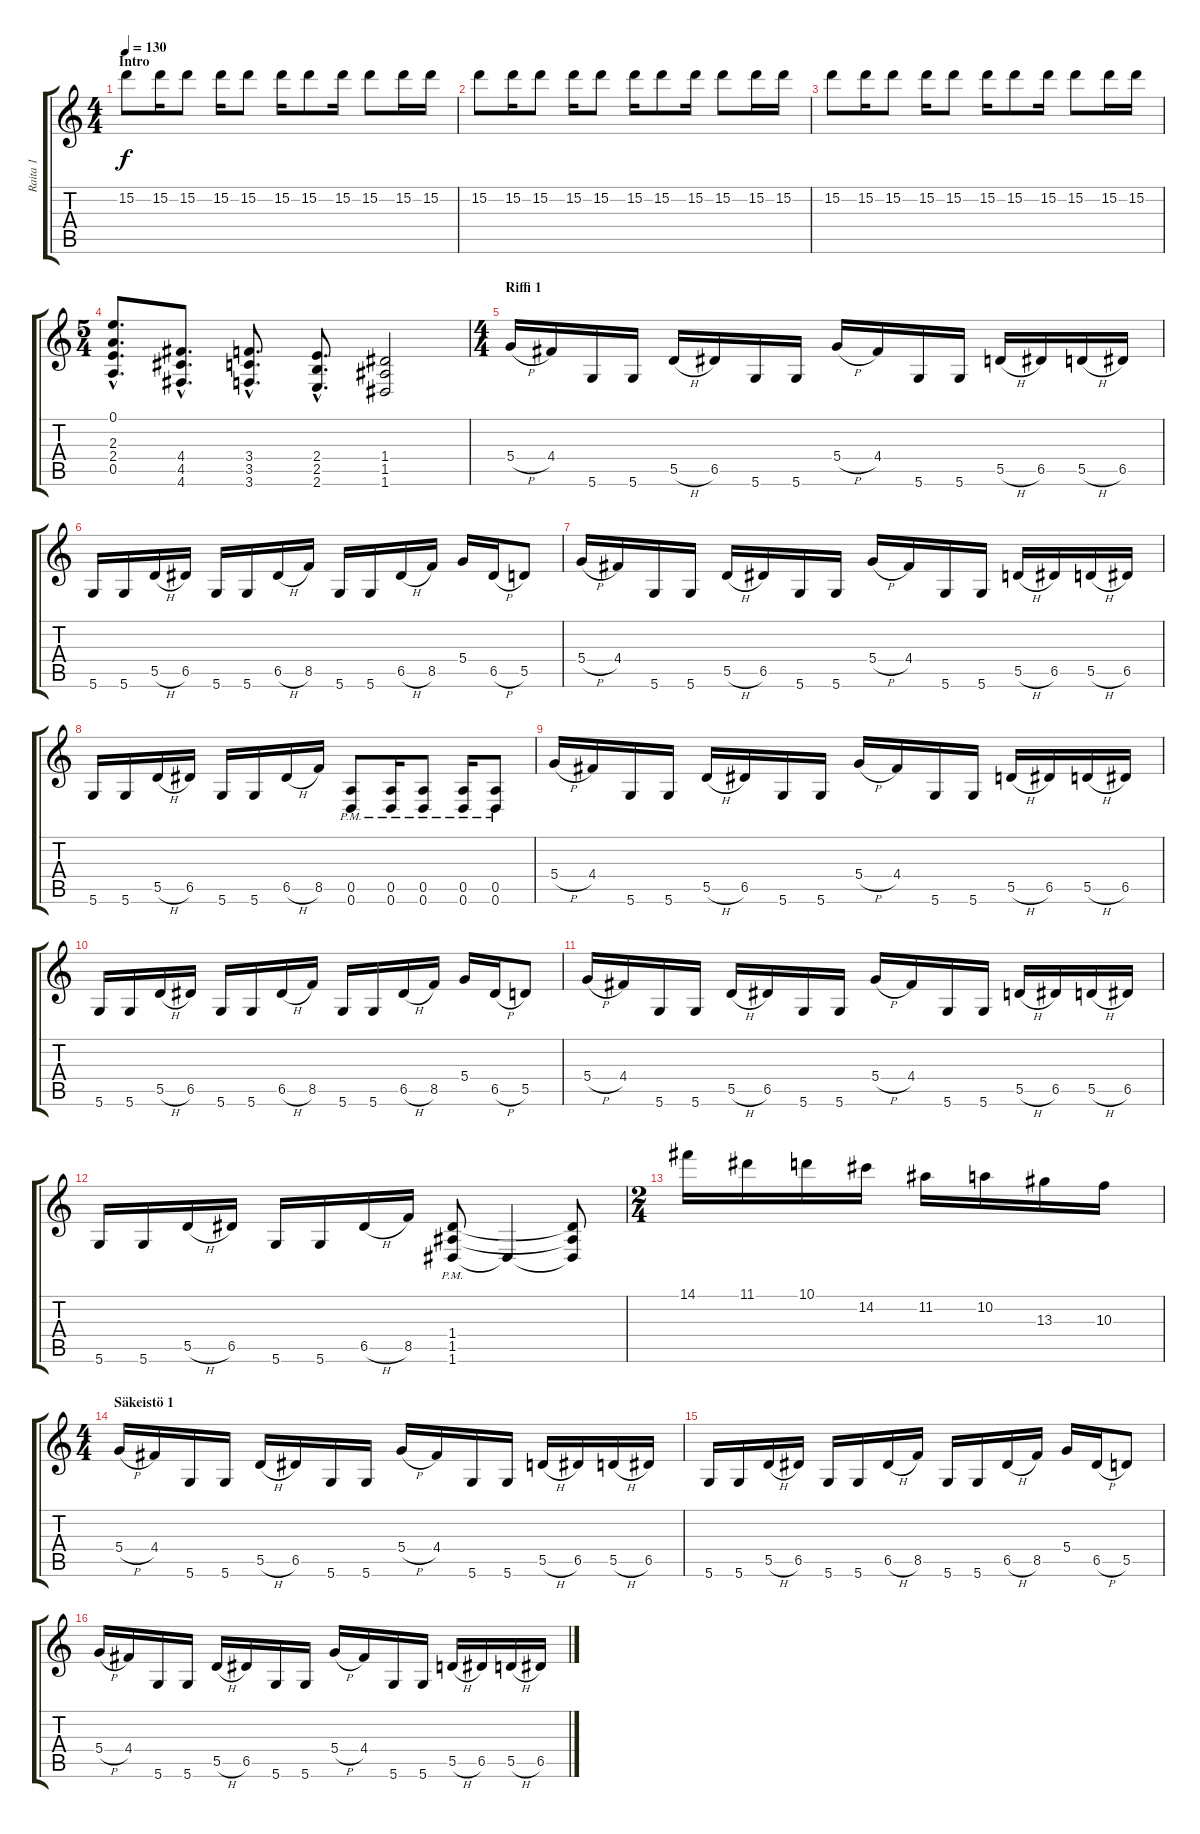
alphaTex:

\track ("Raita 1" "Raita 1") {instrument distortionguitar}
\staff {score tabs}
\tuning (E4 B3 G3 D3 A2 D2) {hide}
\ts (4 4)
\section ("" "Intro")
\tempo 130
\clef g2
\ks c
15.2.8{dy f instrument distortionguitar} 15.2.16 15.2.8 15.2.16 15.2.8 15.2.16 15.2.8 15.2.16 15.2.8 15.2.16 15.2.16 |
15.2.8 15.2.16 15.2.8 15.2.16 15.2.8 15.2.16 15.2.8 15.2.16 15.2.8 15.2.16 15.2.16 |
15.2.8 15.2.16 15.2.8 15.2.16 15.2.8 15.2.16 15.2.8 15.2.16 15.2.8 15.2.16 15.2.16 |
\ts (5 4)
(0.1{hac} 2.3{hac} 2.4{hac} 0.5{hac}).8{d} (4.4{hac} 4.5{hac} 4.6{hac}).8{d} (3.4{hac} 3.5{hac} 3.6{hac}).8{d} (2.4{hac} 2.5{hac} 2.6{hac}).8{d} (1.4 1.5 1.6).2 |
\ts (4 4)
\section ("" "Riffi 1")
5.4{h}.16 4.4.16 5.6.16 5.6.16 5.5{h}.16 6.5.16 5.6.16 5.6.16 5.4{h}.16 4.4.16 5.6.16 5.6.16 5.5{h}.16 6.5.16 5.5{h}.16 6.5.16 |
5.6.16 5.6.16 5.5{h}.16 6.5.16 5.6.16 5.6.16 6.5{h}.16 8.5.16 5.6.16 5.6.16 6.5{h}.16 8.5.16 5.4.16 6.5{h}.16 5.5.8 |
5.4{h}.16 4.4.16 5.6.16 5.6.16 5.5{h}.16 6.5.16 5.6.16 5.6.16 5.4{h}.16 4.4.16 5.6.16 5.6.16 5.5{h}.16 6.5.16 5.5{h}.16 6.5.16 |
5.6.16 5.6.16 5.5{h}.16 6.5.16 5.6.16 5.6.16 6.5{h}.16 8.5.16 (0.5 0.6{pm}).8 (0.5 0.6{pm}).16 (0.5 0.6{pm}).8 (0.5 0.6{pm}).16 (0.5 0.6{pm}).8 |
5.4{h}.16 4.4.16 5.6.16 5.6.16 5.5{h}.16 6.5.16 5.6.16 5.6.16 5.4{h}.16 4.4.16 5.6.16 5.6.16 5.5{h}.16 6.5.16 5.5{h}.16 6.5.16 |
5.6.16 5.6.16 5.5{h}.16 6.5.16 5.6.16 5.6.16 6.5{h}.16 8.5.16 5.6.16 5.6.16 6.5{h}.16 8.5.16 5.4.16 6.5{h}.16 5.5.8 |
5.4{h}.16 4.4.16 5.6.16 5.6.16 5.5{h}.16 6.5.16 5.6.16 5.6.16 5.4{h}.16 4.4.16 5.6.16 5.6.16 5.5{h}.16 6.5.16 5.5{h}.16 6.5.16 |
5.6.16 5.6.16 5.5{h}.16 6.5.16 5.6.16 5.6.16 6.5{h}.16 8.5.16 (1.4 1.5 1.6{pm}).8 1.6{t}.4 (1.4{t} 1.5{t} 1.6{t}).8 |
\ts (2 4)
14.1.16 11.1.16 10.1.16 14.2.16 11.2.16 10.2.16 13.3.16 10.3.16 |
\ts (4 4)
\section ("" "Säkeistö 1")
5.4{h}.16 4.4.16 5.6.16 5.6.16 5.5{h}.16 6.5.16 5.6.16 5.6.16 5.4{h}.16 4.4.16 5.6.16 5.6.16 5.5{h}.16 6.5.16 5.5{h}.16 6.5.16 |
5.6.16 5.6.16 5.5{h}.16 6.5.16 5.6.16 5.6.16 6.5{h}.16 8.5.16 5.6.16 5.6.16 6.5{h}.16 8.5.16 5.4.16 6.5{h}.16 5.5.8 |
5.4{h}.16 4.4.16 5.6.16 5.6.16 5.5{h}.16 6.5.16 5.6.16 5.6.16 5.4{h}.16 4.4.16 5.6.16 5.6.16 5.5{h}.16 6.5.16 5.5{h}.16 6.5.16
